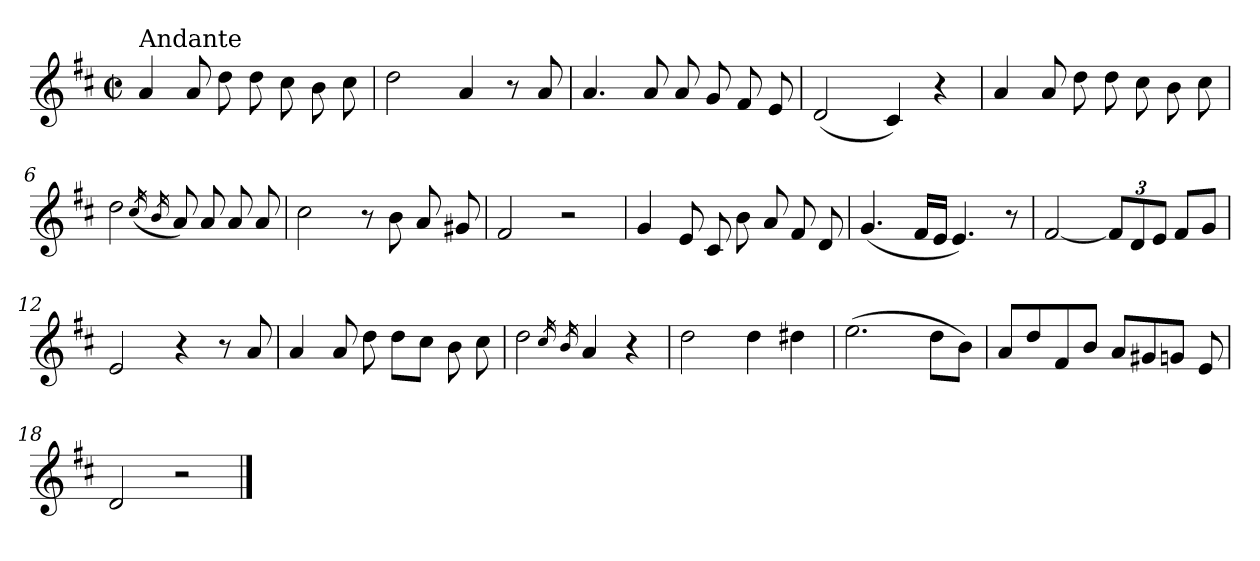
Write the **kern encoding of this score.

**kern
*part1
*staff1
*clefG2
*k[f#c#]
*D:
*M2/2
*met(c|)
=1
!LO:TX:a:t=Andante
4a/
8a/
8dd\
8dd\
8cc#\
8b\
8cc#\
=2
2dd\
4a/
8r
8a/
=3
4.a/
8a/
8a/
8g/
8f#/
8e/
=4
(<2d/
4c#/)
4r
!!LO:LB:g=z
=5
4a/
8a/
8dd\
8dd\
8cc#\
8b\
8cc#\
=6
2dd\
(<16qcc#/
16qb/
8a/)
8a/
8a/
8a/
=7
2cc#\
8r
8b\
8a/
8g#X/
=8
2f#/
2r
=9
4g/
8e/
8c#/
8b\
8a/
8f#/
8d/
!!LO:LB:g=z
=10
(<4.g/
16f#/LL
16e/JJ
4.e/)
8r
=11
[2f#/
12f#/L]
12d/
12e/J
8f#/L
8g/J
=12
2e/
4r
8r
8a/
=13
4a/
8a/
8dd\
8dd\L
8cc#\J
8b\
8cc#\
=14
2dd\
16qcc#/
16qb/
4a/
4r
!!LO:LB:g=z
=15
2dd\
4dd\
4dd#X\
=16
(>2.ee\
8dd\L
8b\J)
=17
8a/L
8dd/
8f#/
8b/J
8a/L
8g#X/
8gn/J
8e/
=18
2d/
2r
==
*-
